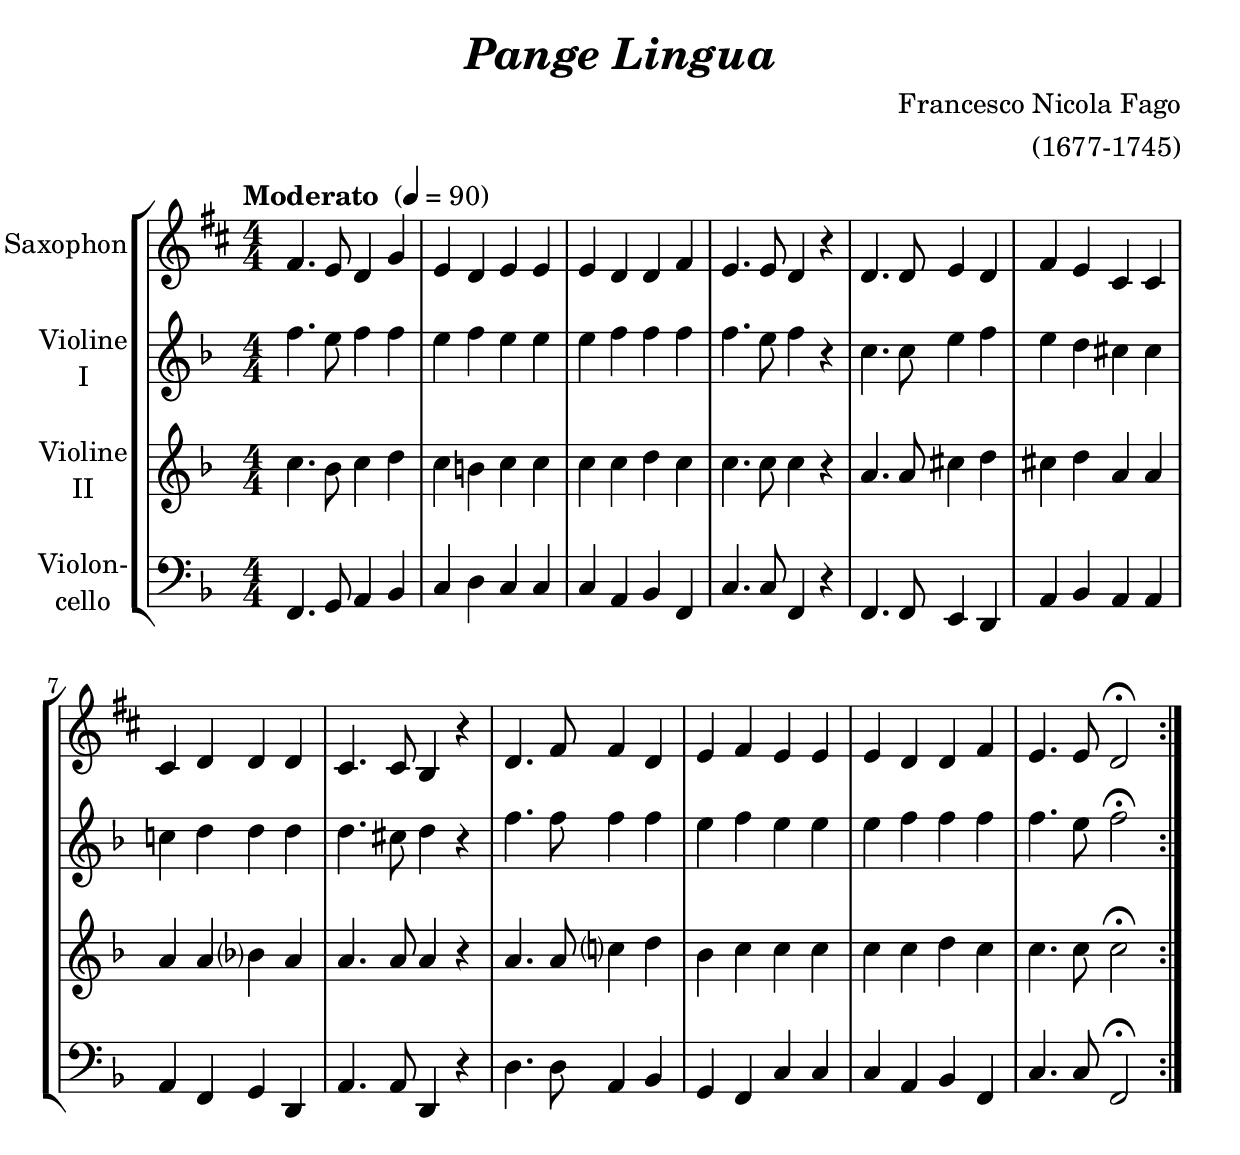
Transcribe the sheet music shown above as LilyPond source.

\version "2.18.2"
\include "deutsch.ly"
  
#(set-global-staff-size 24)

\header {
  title     = \markup \bold \italic "Pange Lingua"
  composer  = "Francesco Nicola Fago"
  arranger  = "(1677-1745)"
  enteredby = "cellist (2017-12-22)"
%  piece     = ""
}

voiceconsts = {
  \key d \major
  \time 4/4
  \clef "treble"
  \numericTimeSignature
  \compressFullBarRests
  % Set default beaming for all staves
%  \set Timing.beamExceptions = #'()
%  \set Timing.baseMoment     = #(ly:make-moment 1 4)
%  \set Timing.beatStructure  = #'(1 1 1)
  \tempo "Moderato " 4=90
}

mifl = "flute"
miob = "oboe"
misx = "tenor sax"
mifh = "french horn"
mikl = "clarinet"
mist = "string ensemble 1"
miba = "cello"

va = \relative c' {
  \voiceconsts

  \repeat volta 2 {
    fis4. e8 d4 g
    e d e e
    e d d fis
    e4. e8 d4 r
    d4. d8 e4 d
    fis e cis cis
    cis d d d
    cis4. cis8 h4 r
    d4. fis8 fis4 d

    e fis e e
    e d d fis
    e4. e8 d2\fermata
  }
}

vb = \relative c'' {
  \voiceconsts

  \repeat volta 2 {
    d4. cis8 d4 d
    cis d cis cis
    cis d d d
    d4. cis8 d4 r
    a4. a8 cis4 d
    cis h ais ais
    a! h h h
    h4. ais8 h4 r
    d4. d8 d4 d

    cis d cis cis
    cis d d d
    d4. cis8 d2\fermata
  }
}

vc = \relative c'' {
  \voiceconsts

  \repeat volta 2 {
    a4. g8 a4 h
    a gis a a
    a a h a
    a4. a8 a4 r
    fis4. fis8 ais4 h
    ais h fis fis
    fis fis g? fis
    fis4. fis8 fis4 r
    fis4. fis8 a?4 h

    g a a a
    a a h a
    a4. a8 a2\fermata
  }
}

vd = \relative c {
  \voiceconsts
  \clef "bass"

  \repeat volta 2 {
    d4. e8 fis4 g
    a h a a
    a fis g d
    a'4. a8 d,4 r
    d4. d8 cis4 h
    fis' g fis fis
    fis d e h
    fis'4. fis8 h,4 r
    h'4. h8 fis4 g
  
    e d a' a
    a fis g d
    a'4. a8 d,2\fermata
  }
}


music = \new StaffGroup <<
      \new Staff {
	\set Staff.midiInstrument = \misx
	\set Staff.instrumentName = \markup \center-column { "Saxophon" }
	\transpose d d { \va }
      }

      \new Staff {
	\set Staff.midiInstrument = \mist
	\set Staff.instrumentName = \markup \center-column { "Violine" "I" }
	\transpose d f { \vb }
      }

      \new Staff {
	\set Staff.midiInstrument = \mist
	\set Staff.instrumentName = \markup \center-column { "Violine" "II" }
	\transpose d f { \vc }
      }

      \new Staff {
	\set Staff.midiInstrument = \miba
	\set Staff.instrumentName = \markup \center-column { "Violon-" "cello" }
	\transpose d f, { \vd }
      }
>>

\book {
  \score {
    \music
    \layout {}
  }

  \score {
    \unfoldRepeats \music

    \midi {
      \context {
        \Score
      }
    }
  }
}
